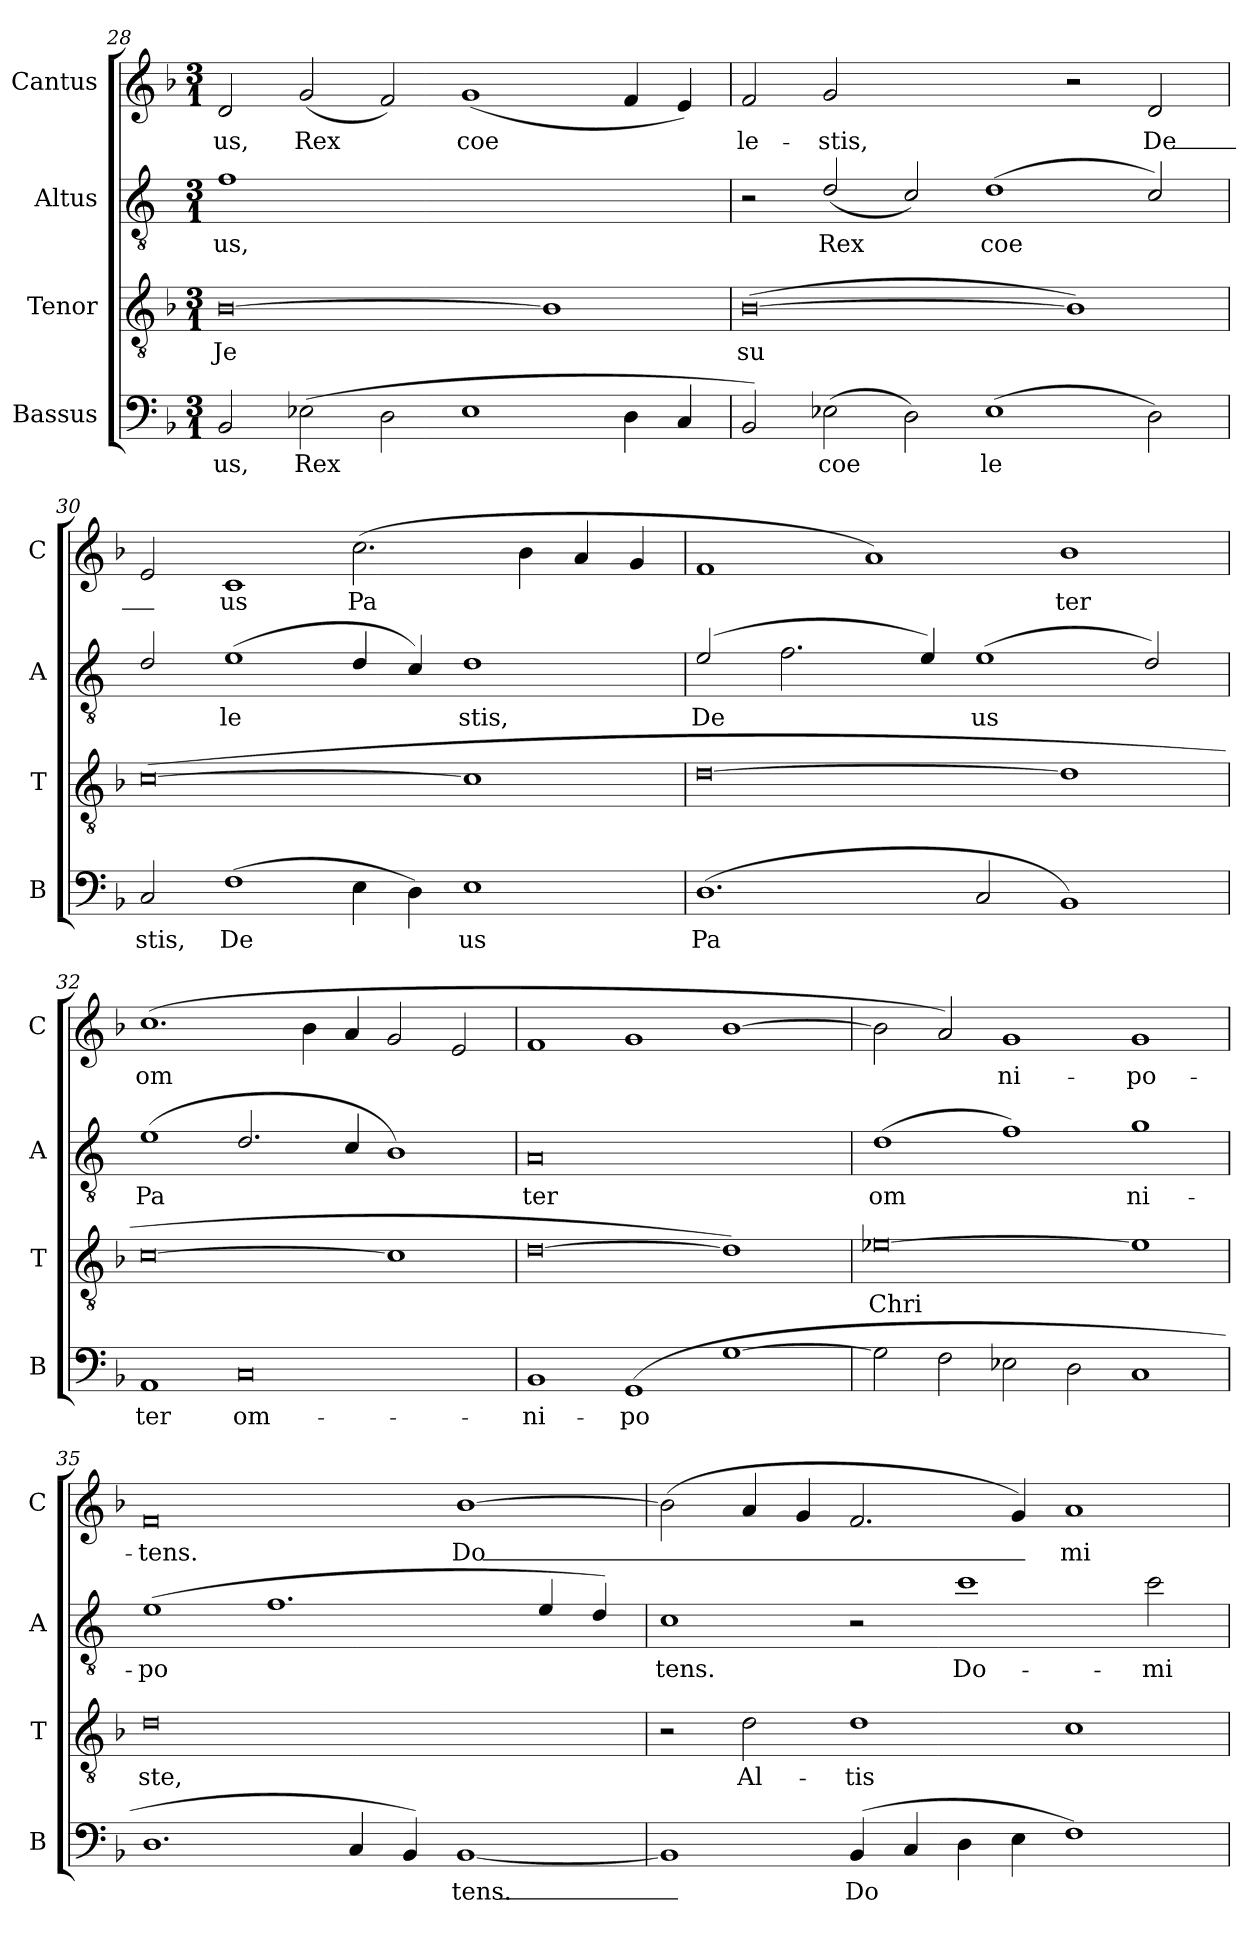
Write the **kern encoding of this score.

**kern	**text	**kern	**text	**kern	**text	**kern	**text
*part4	*part4	*part3	*part3	*part2	*part2	*part1	*part1
*staff4	*staff4	*staff3	*staff3	*staff2	*staff2	*staff1	*staff1
*I"Bassus	*	*I"Tenor	*	*I"Altus	*	*I"Cantus	*
*I'B	*	*I'T	*	*I'A	*	*I'C	*
*clefF4	*	*clefGv2	*	*clefGv2	*	*clefG2	*
*	*	*	*	*ITrd4c7	*	*	*
*k[b-]	*	*k[b-]	*	*k[b-]	*	*k[b-]	*
*M3/1	*	*M3/1	*	*M3/1	*	*M3/1	*
=28	=28	=28	=28	=28	=28	=28	=28
!	!LO:LY:b	!	!LO:LY:b	!	!LO:LY:b	!	!LO:LY:b
2BB-/	us,	[0B-	Je	1B-	us,	2d/	us,
!	!LO:LY:b	!	!	!	!	!	!LO:LY:b
(2E-X\	Rex	.	.	.	.	(2g/	Rex
2D\	.	.	.	2ryy	.	2f/)	.
!	!	!	!	!	!	!	!LO:LY:b
1E-	.	.	.	2ryy	.	(1g	coe
.	.	1B-]	.	2ryy	.	.	.
4D\	.	.	.	2ryy	.	4f/	.
4C/	.	.	.	.	.	4e/)	.
!!LO:LB:g=z
=29	=29	=29	=29	=29	=29	=29	=29
!	!	!	!LO:LY:b	!	!	!	!LO:LY:b
2BB-/)	.	([0B-	su	2r	.	2f/	le-
!	!LO:LY:b	!	!	!	!LO:LY:b	!	!LO:LY:b
(2E-X\	coe	.	.	(2G/	Rex	2g/	stis,
2D\)	.	.	.	2F/)	.	2ryy	.
!	!LO:LY:b	!	!	!	!LO:LY:b	!	!
(1E-	le	.	.	(1G	coe	2ryy	.
.	.	1B-])	.	.	.	2r	.
!	!	!	!	!	!	!	!LO:LY:b
2D\)	.	.	.	2F/)	.	2d/	De_-
!!LO:PB:g=z
=30	=30	=30	=30	=30	=30	=30	=30
!	!LO:LY:b	!	!	!	!LO:LY:b	!	!LO:LY:b
2C/	stis,	([0c	.	2G/	_-	2e/	_-
!	!LO:LY:b	!	!	!	!LO:LY:b	!	!LO:LY:b
(1F	De	.	.	(1A	le	1c	us
!	!	!	!	!	!	!	!LO:LY:b
4E\	.	.	.	4G/	.	(2.cc\	Pa
4D\)	.	.	.	4F/)	.	.	.
!	!LO:LY:b	!	!	!	!LO:LY:b	!	!
1E	us	1c]	.	1G	stis,	.	.
.	.	.	.	.	.	4b-\	.
.	.	.	.	.	.	4a/	.
.	.	.	.	.	.	4g/	.
=31	=31	=31	=31	=31	=31	=31	=31
!	!LO:LY:b	!	!	!	!LO:LY:b	!	!
(1.D	Pa	[0d	.	(2A/	De	1f	.
.	.	.	.	2.B-\	.	.	.
.	.	.	.	.	.	1a)	.
.	.	.	.	4A/)	.	.	.
!	!	!	!	!	!LO:LY:b	!	!
2C/	.	.	.	(1A	us	.	.
!	!	!	!	!	!	!	!LO:LY:b
1BB-)	.	1d]	.	.	.	1b-	ter
.	.	.	.	2G/)	.	.	.
=32	=32	=32	=32	=32	=32	=32	=32
!	!LO:LY:b	!	!	!	!LO:LY:b	!	!LO:LY:b
1AA	ter	[0c	.	(1A	Pa	(1.cc	om
!	!LO:LY:b	!	!	!	!	!	!
0C	om-	.	.	2.G/	.	.	.
.	.	.	.	.	.	4b-\	.
.	.	.	.	4F/	.	4a/	.
.	.	1c]	.	1E)	.	2g/	.
.	.	.	.	.	.	2e/	.
=33	=33	=33	=33	=33	=33	=33	=33
!	!LO:LY:b	!	!	!	!LO:LY:b	!	!
1BB-	ni-	[0d	.	0D	ter	1f	.
!	!LO:LY:b	!	!	!	!	!	!
(1GG	po	.	.	.	.	1g	.
[1G	.	1d])	.	2ryy	.	[1b-	.
.	.	.	.	2ryy	.	.	.
!!LO:LB:g=z
=34	=34	=34	=34	=34	=34	=34	=34
!	!	!	!LO:LY:b	!	!LO:LY:b	!	!
2G\]	.	[0e-X	Chri	(1G	om	2b-\]	.
2F\	.	.	.	.	.	2a/)	.
!	!	!	!	!	!	!	!LO:LY:b
2E-X\	.	.	.	1B-)	.	1g	ni-
2D\	.	.	.	.	.	.	.
!	!	!	!	!	!LO:LY:b	!	!LO:LY:b
1C	.	1e-]	.	1c	ni-	1g	po-
=35	=35	=35	=35	=35	=35	=35	=35
!	!	!	!LO:LY:b	!	!LO:LY:b	!	!LO:LY:b
1.D	.	0d	ste,	(1A	po	0f	tens.
.	.	.	.	1.B-	.	.	.
4C/	.	.	.	.	.	.	.
4BB-/)	.	.	.	.	.	.	.
!	!LO:LY:b	!	!	!	!	!	!LO:LY:b
[1BB-	tens._-	2ryy	.	.	.	[1b-	Do_-
.	.	2ryy	.	4A/	.	.	.
.	.	.	.	4G/)	.	.	.
!!LO:LB:g=z
=36	=36	=36	=36	=36	=36	=36	=36
!	!LO:LY:b	!	!	!	!LO:LY:b	!	!
1BB-]	_	2r	.	1F	tens.	(2b-\]	.
!	!	!	!LO:LY:b	!	!	!	!
.	.	2d\	Al-	.	.	4a/	.
.	.	.	.	.	.	4g/	.
!	!LO:LY:b	!	!LO:LY:b	!	!	!	!
(4BB-/	Do	1d	tis	2r	.	2.f/	.
4C/	.	.	.	.	.	.	.
!	!	!	!	!	!LO:LY:b	!	!
4D\	.	.	.	1f	Do-	.	.
4E\	.	.	.	.	.	4g/)	.
!	!	!	!	!	!	!	!LO:LY:b
1F)	.	1c	.	.	.	1a	mi-
!	!	!	!	!	!LO:LY:b	!	!
.	.	.	.	2f\	mi-	.	.
=	=	=	=	=	=	=	=
*-	*-	*-	*-	*-	*-	*-	*-
